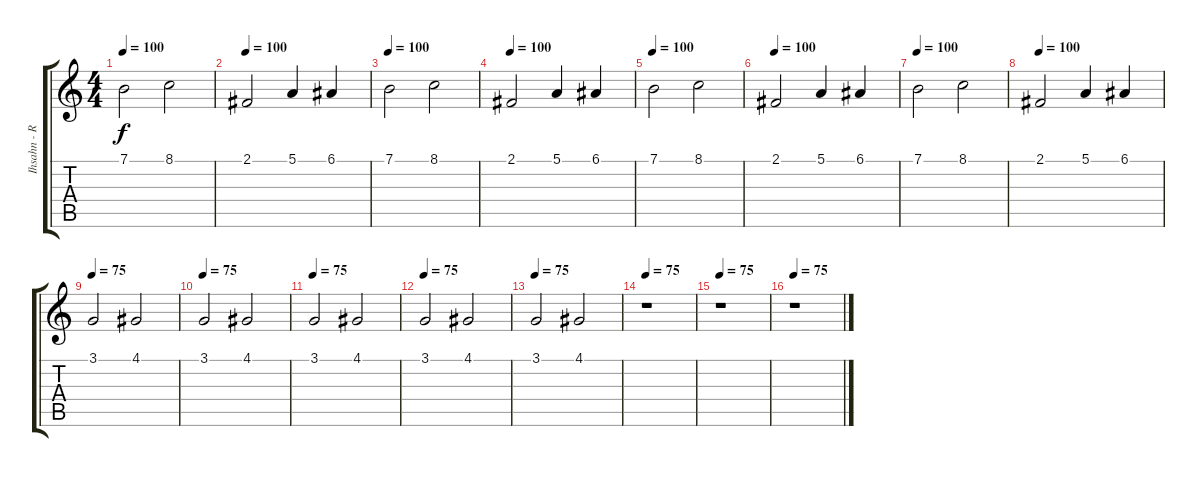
\track ("Ihsahn - Right Hand" "Ihsahn - R") {instrument choiraahs}
\staff {score tabs}
\tuning (E4 B3 G3 D3 A2 E2) {hide}
\ts (4 4)
\tempo 100
\clef g2
\ks c
7.1.2{dy f} 8.1.2 |
\tempo 100
2.1.2 5.1.4 6.1.4 |
\tempo 100
7.1.2 8.1.2 |
\tempo 100
2.1.2 5.1.4 6.1.4 |
\tempo 100
7.1.2 8.1.2 |
\tempo 100
2.1.2 5.1.4 6.1.4 |
\tempo 100
7.1.2 8.1.2 |
\tempo 100
2.1.2 5.1.4 6.1.4 |
\tempo 75
3.1.2 4.1.2 |
\tempo 75
3.1.2 4.1.2 |
\tempo 75
3.1.2 4.1.2 |
\tempo 75
3.1.2 4.1.2 |
\tempo 75
3.1.2 4.1.2 |
\tempo 75
r.1 |
\tempo 75
r.1 |
\tempo 75
r.1
